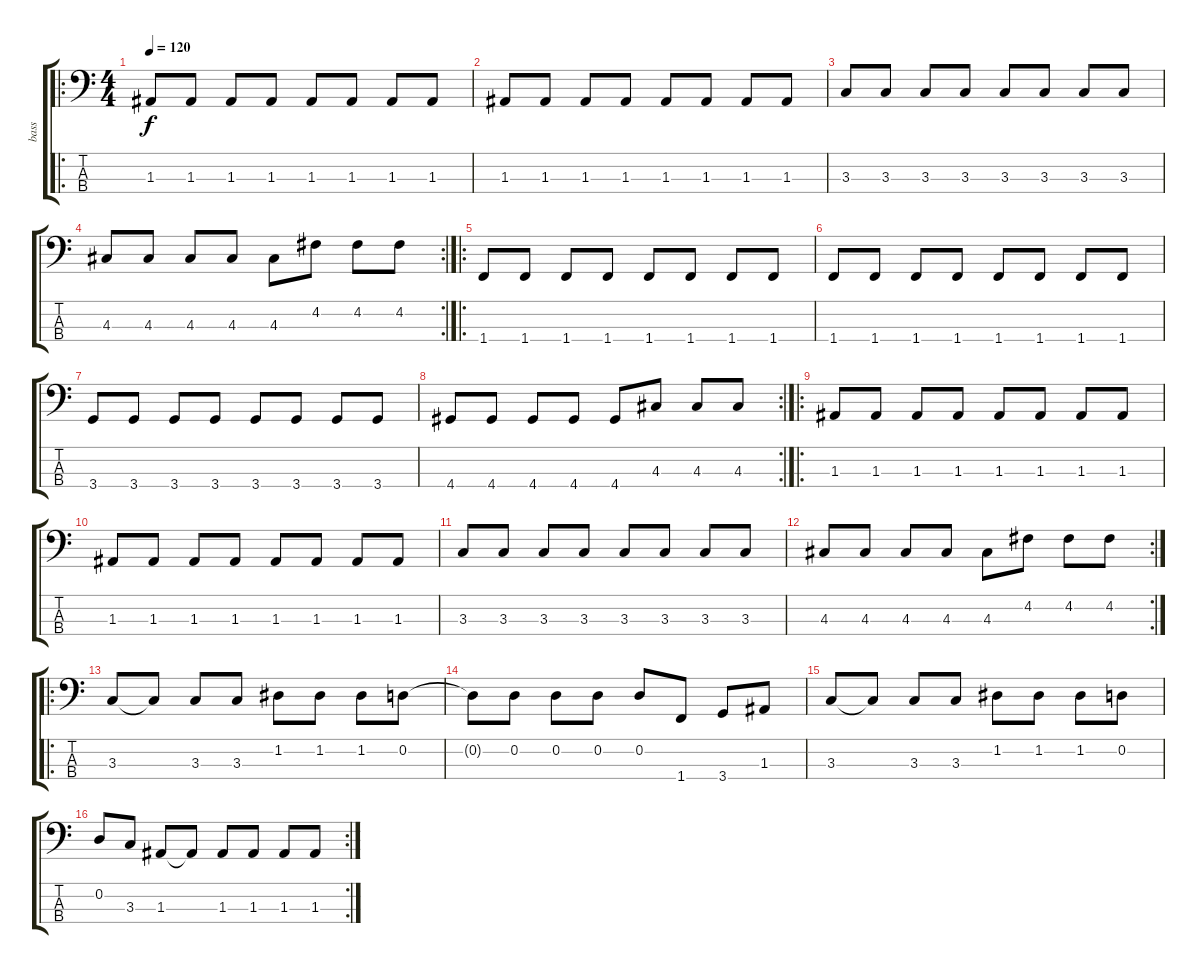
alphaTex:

\track ("bass" "bass") {instrument electricbassfinger}
\staff {score tabs}
\tuning (G2 D2 A1 E1) {hide}
\ro
\ts (4 4)
\tempo 120
\clef f4
\ks c
1.3.8{dy f} 1.3.8 1.3.8 1.3.8 1.3.8 1.3.8 1.3.8 1.3.8 |
1.3.8 1.3.8 1.3.8 1.3.8 1.3.8 1.3.8 1.3.8 1.3.8 |
3.3.8 3.3.8 3.3.8 3.3.8 3.3.8 3.3.8 3.3.8 3.3.8 |
\rc 2
4.3.8 4.3.8 4.3.8 4.3.8 4.3.8 4.2.8 4.2.8 4.2.8 |
\ro
1.4.8 1.4.8 1.4.8 1.4.8 1.4.8 1.4.8 1.4.8 1.4.8 |
1.4.8 1.4.8 1.4.8 1.4.8 1.4.8 1.4.8 1.4.8 1.4.8 |
3.4.8 3.4.8 3.4.8 3.4.8 3.4.8 3.4.8 3.4.8 3.4.8 |
\rc 2
4.4.8 4.4.8 4.4.8 4.4.8 4.4.8 4.3.8 4.3.8 4.3.8 |
\ro
1.3.8 1.3.8 1.3.8 1.3.8 1.3.8 1.3.8 1.3.8 1.3.8 |
1.3.8 1.3.8 1.3.8 1.3.8 1.3.8 1.3.8 1.3.8 1.3.8 |
3.3.8 3.3.8 3.3.8 3.3.8 3.3.8 3.3.8 3.3.8 3.3.8 |
\rc 2
4.3.8 4.3.8 4.3.8 4.3.8 4.3.8 4.2.8 4.2.8 4.2.8 |
\ro
3.3.8 3.3{t}.8 3.3.8 3.3.8 1.2.8 1.2.8 1.2.8 0.2.8 |
0.2{t}.8 0.2.8 0.2.8 0.2.8 0.2.8 1.4.8 3.4.8 1.3.8 |
3.3.8 3.3{t}.8 3.3.8 3.3.8 1.2.8 1.2.8 1.2.8 0.2.8 |
\rc 2
0.2.8 3.3.8 1.3.8 1.3{t}.8 1.3.8 1.3.8 1.3.8 1.3.8
